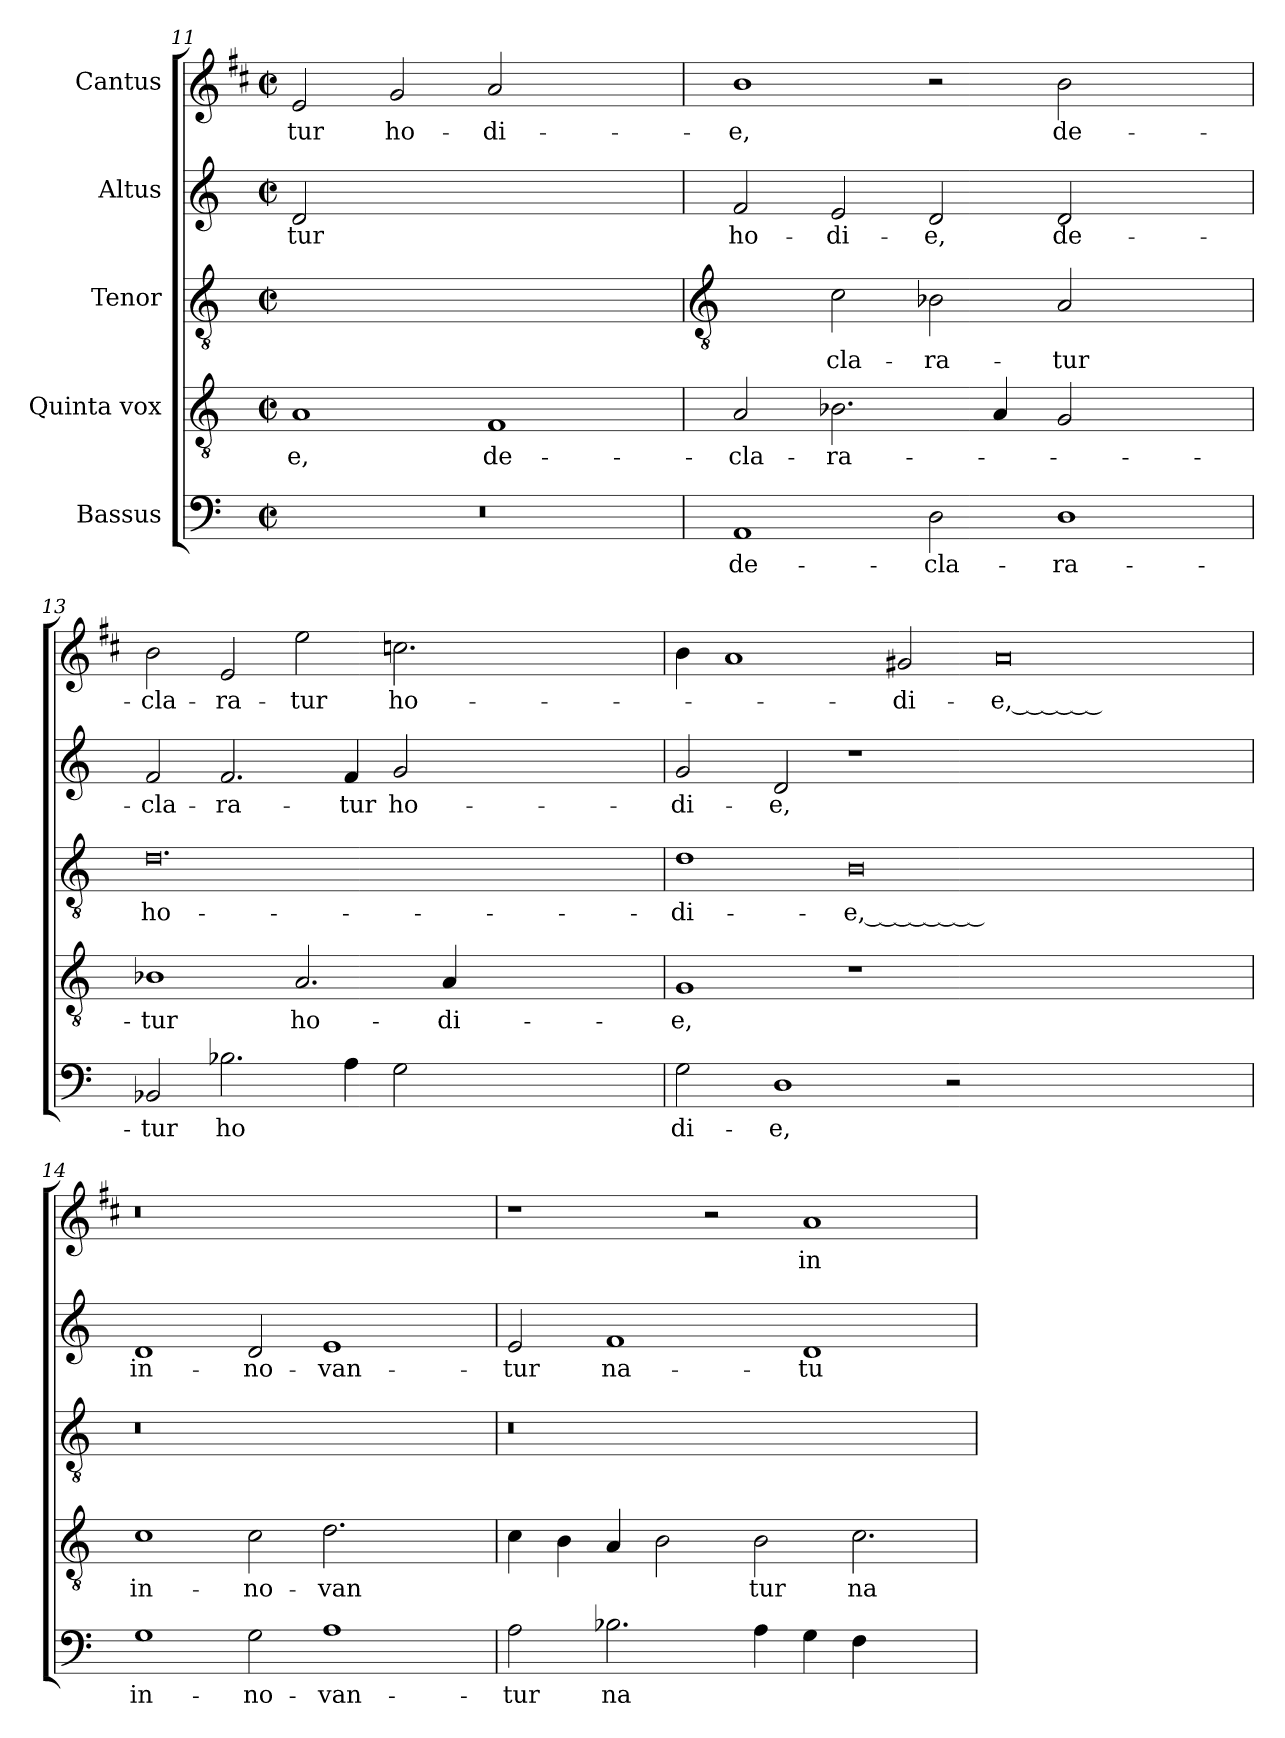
**kern	**text	**kern	**text	**kern	**text	**kern	**text	**kern	**text
*part5	*part5	*part4	*part4	*part3	*part3	*part2	*part2	*part1	*part1
*staff5	*staff5	*staff4	*staff4	*staff3	*staff3	*staff2	*staff2	*staff1	*staff1
*I"Bassus	*	*I"Quinta vox	*	*I"Tenor	*	*I"Altus	*	*I"Cantus	*
!!LO:LB:g=z
*clefF4	*	*clefGv2	*	*clefGv2	*	*clefG2	*	*clefG2	*
*	*	*	*	*	*	*	*	*ITrd1c2	*
*k[]	*	*k[]	*	*k[]	*	*k[]	*	*k[]	*
*C:	*	*C:	*	*C:	*	*C:	*	*C:	*
*M4/2	*	*M4/2	*	*M4/2	*	*M4/2	*	*M4/2	*
*met(c|)	*	*met(c|)	*	*met(c|)	*	*met(c|)	*	*met(c|)	*
=11	=11	=11	=11	=11	=11	=11	=11	=11	=11
!	!	!	!LO:LY:b	!	!LO:LY:b	!	!LO:LY:b	!	!LO:LY:b
0r	.	1A	-e,	[1dyy	de-	2d	-tur	2d	tur
!	!	!	!	!	!	!	!	!	!LO:LY:b
.	.	.	.	.	.	1.ryy	.	2f	ho-
!	!	!	!LO:LY:b	!	!	!	!	!	!LO:LY:b
.	.	1F	de-	1ryy	.	.	.	2g	-di-
.	.	.	.	.	.	.	.	2ryy	.
!!LO:LB:g=z
=12	=12	=12	=12	=12	=12	=12	=12	=12	=12
*	*	*	*	*clefGv2	*	*	*	*	*
!	!LO:LY:b	!	!LO:LY:b	!	!	!	!LO:LY:b	!	!LO:LY:b
*	*	*	*	*	*	*	*	*^	*
1AA	de-	2A	-cla-	2dyy]	.	2f	ho-	1a	0ryy	-e,
!	!	!	!LO:LY:b	!	!LO:LY:b	!	!LO:LY:b	!	!	!
.	.	2.B-X	-ra-	2c	-cla-	2e	-di-	.	.	.
!	!LO:LY:b	!	!	!	!LO:LY:b	!	!LO:LY:b	!	!	!
2D	-cla-	.	.	2B-X	-ra-	2d	-e,	2r	.	.
.	.	4A	.	.	.	.	.	.	.	.
!	!LO:LY:b	!	!	!	!LO:LY:b	!	!LO:LY:b	!	!	!LO:LY:b
1D	-ra-	2G	.	2A	-tur	2d	de-	2a	.	de-
.	.	2ryy	.	2ryy	.	2ryy	.	2ryy	2ryy	.
=13	=13	=13	=13	=13	=13	=13	=13	=13	=13	=13
!	!LO:LY:b	!	!LO:LY:b	!	!LO:LY:b	!	!LO:LY:b	!	!	!LO:LY:b
2BB-X	-tur	1B-	-tur	0.d	ho-	2f	-cla-	2a	0ryy	-cla-
!	!LO:LY:b	!	!	!	!	!	!LO:LY:b	!	!	!LO:LY:b
2.B-X	ho	.	.	.	.	2.f	-ra-	2d	.	-ra-
!	!	!	!LO:LY:b	!	!	!	!	!	!	!LO:LY:b
.	.	2.A	ho-	.	.	.	.	2dd	.	-tur
!	!	!	!	!	!	!	!LO:LY:b	!	!	!
4A	.	.	.	.	.	4f	-tur	.	.	.
!	!	!	!	!	!	!	!LO:LY:b	!	!	!LO:LY:b
2G	.	.	.	.	.	2g	ho-	2.b-X	.	ho-
!	!	!	!LO:LY:b	!	!	!	!	!	!	!
.	.	4A	-di-	.	.	.	.	.	.	.
1ryy	.	1ryy	.	.	.	1ryy	.	.	2.ryy	.
.	.	.	.	.	.	.	.	2.ryy	.	.
.	.	.	.	.	.	.	.	.	4ryy	.
=13	=13	=13	=13	=13	=13	=13	=13	=13	=13	=13
!	!LO:LY:b	!	!LO:LY:b	!	!LO:LY:b	!	!LO:LY:b	!	!	!
2G	di-	1G	-e,	1d	-di-	2g	-di-	4a	1..ryy	.
.	.	.	.	.	.	.	.	1g	.	.
!	!LO:LY:b	!	!	!	!	!	!LO:LY:b	!	!	!
1D	-e,	.	.	.	.	2d	-e,	.	.	.
!	!	!	!	!	!LO:LY:b	!	!	!	!	!
.	.	1r	.	0B	-e,_________	1r	.	.	.	.
!	!	!	!	!	!	!	!	!	!	!LO:LY:b
.	.	.	.	.	.	.	.	2f#	.	-di-
2r	.	.	.	.	.	.	.	.	.	.
!	!	!	!	!	!	!	!	!	!	!LO:LY:b
.	.	.	.	.	.	.	.	0g	4ryy	-e,_______
1..ryy	.	1..ryy	.	.	.	1..ryy	.	.	1..ryy	.
.	.	.	.	2.ryy	.	.	.	.	.	.
=14	=14	=14	=14	=14	=14	=14	=14	=14	=14	=14
!	!LO:LY:b	!	!LO:LY:b	!	!	!	!LO:LY:b	!	!	!
1G	in-	1c	in-	0r	.	1d	in-	0r	0ryy	.
!	!LO:LY:b	!	!LO:LY:b	!	!	!	!LO:LY:b	!	!	!
2G	-no-	2c	-no-	.	.	2d	-no-	.	.	.
!	!LO:LY:b	!	!LO:LY:b	!	!	!	!LO:LY:b	!	!	!
1A	-van-	2.d	-van	.	.	1e	-van-	.	.	.
.	.	.	.	2ryy	.	.	.	2ryy	2ryy	.
.	.	4ryy	.	.	.	.	.	.	.	.
=16	=16	=16	=16	=16	=16	=16	=16	=16	=16	=16
!	!LO:LY:b	!	!	!	!	!	!LO:LY:b	!	!	!
2A	-tur	4c	.	0r	.	2e	-tur	1r	1ryy	.
.	.	4B	.	.	.	.	.	.	.	.
!	!LO:LY:b	!	!	!	!	!	!LO:LY:b	!	!	!
2.B-X	na	4A	.	.	.	1f	na-	.	.	.
.	.	2B	.	.	.	.	.	.	.	.
.	.	.	.	.	.	.	.	2r	2ryy	.
!	!	!	!LO:LY:b	!	!	!	!	!	!	!
4A	.	2B	tur	.	.	.	.	.	.	.
!	!	!	!	!	!	!	!LO:LY:b	!	!	!LO:LY:b
4G	.	.	.	.	.	1d	-tu-	1g	2ryy	in-
!	!	!	!LO:LY:b	!	!	!	!	!	!	!
4F	.	2.c	na	.	.	.	.	.	.	.
2ryy	.	.	.	2ryy	.	.	.	.	2ryy	.
*	*	*	*	*	*	*	*	*v	*v	*
=	=	=	=	=	=	=	=	=	=
*-	*-	*-	*-	*-	*-	*-	*-	*-	*-
